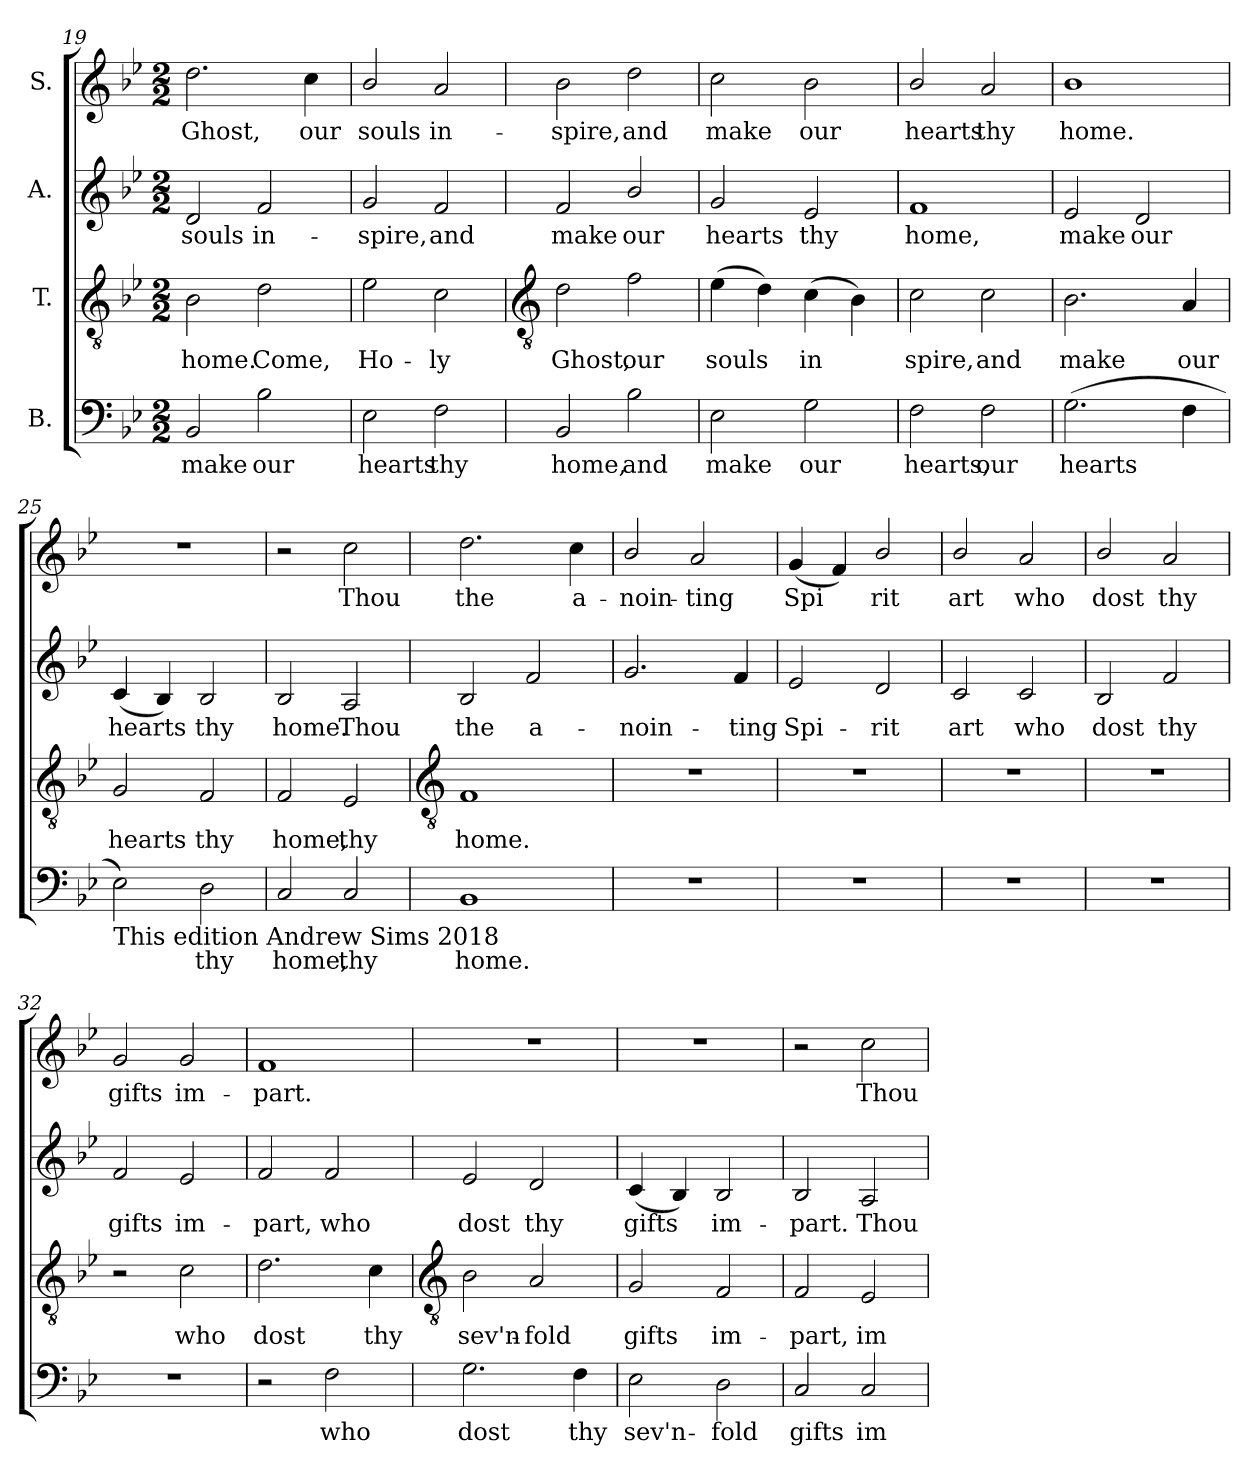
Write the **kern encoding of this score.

**kern	**text	**kern	**text	**kern	**text	**kern	**text
*part4	*part4	*part3	*part3	*part2	*part2	*part1	*part1
*staff4	*staff4	*staff3	*staff3	*staff2	*staff2	*staff1	*staff1
*I"B.	*	*I"T.	*	*I"A.	*	*I"S.	*
*clefF4	*	*clefGv2	*	*clefG2	*	*clefG2	*
*k[b-e-]	*	*k[b-e-]	*	*k[b-e-]	*	*k[b-e-]	*
*B-:	*	*B-:	*	*B-:	*	*B-:	*
*M2/2	*	*M2/2	*	*M2/2	*	*M2/2	*
=19	=19	=19	=19	=19	=19	=19	=19
!	!LO:LY:b	!	!LO:LY:b	!	!LO:LY:b	!	!LO:LY:b
2BB-	make	2B-	home.	2d	souls	2.dd	Ghost,
!	!LO:LY:b	!	!LO:LY:b	!	!LO:LY:b	!	!
2B-	our	2d	Come,	2f	in-	.	.
!	!	!	!	!	!	!	!LO:LY:b
.	.	.	.	.	.	4cc	our
=20	=20	=20	=20	=20	=20	=20	=20
!	!LO:LY:b	!	!LO:LY:b	!	!LO:LY:b	!	!LO:LY:b
2E-	hearts	2e-	Ho-	2g	-spire,	2b-/	souls
!	!LO:LY:b	!	!LO:LY:b	!	!LO:LY:b	!	!LO:LY:b
2F	thy	2c	-ly	2f	and	2a	in-
!!LO:LB:g=z
=21	=21	=21	=21	=21	=21	=21	=21
*	*	*clefGv2	*	*	*	*	*
!	!LO:LY:b	!	!LO:LY:b	!	!LO:LY:b	!	!LO:LY:b
2BB-	home,	2d	Ghost,	2f	make	2b-	-spire,
!	!LO:LY:b	!	!LO:LY:b	!	!LO:LY:b	!	!LO:LY:b
2B-	and	2f	our	2b-/	our	2dd	and
=22	=22	=22	=22	=22	=22	=22	=22
!	!LO:LY:b	!	!LO:LY:b	!	!LO:LY:b	!	!LO:LY:b
2E-	make	(>4e-	souls	2g	hearts	2cc	make
.	.	4d)	.	.	.	.	.
!	!LO:LY:b	!	!LO:LY:b	!	!LO:LY:b	!	!LO:LY:b
2G	our	(>4c	in	2e-	thy	2b-	our
.	.	4B-)	.	.	.	.	.
=23	=23	=23	=23	=23	=23	=23	=23
!	!LO:LY:b	!	!LO:LY:b	!	!LO:LY:b	!	!LO:LY:b
2F	hearts,	2c	spire,	1f	home,	2b-/	hearts
!	!LO:LY:b	!	!LO:LY:b	!	!	!	!LO:LY:b
2F	our	2c	and	.	.	2a	thy
=24	=24	=24	=24	=24	=24	=24	=24
!	!LO:LY:b	!	!LO:LY:b	!	!LO:LY:b	!	!LO:LY:b
(>2.G	hearts	2.B-	make	2e-	make	1b-	home.
!	!	!	!	!	!LO:LY:b	!	!
.	.	.	.	2d	our	.	.
!	!	!	!LO:LY:b	!	!	!	!
4F	.	4A	our	.	.	.	.
=25	=25	=25	=25	=25	=25	=25	=25
!LO:TX:b:t=This edition  Andrew Sims 2018	!	!	!	!	!	!	!
!	!	!	!LO:LY:b	!	!LO:LY:b	!	!
2E-)	.	2G	hearts	(<4c	hearts	1r	.
.	.	.	.	4B-)	.	.	.
!	!LO:LY:b	!	!LO:LY:b	!	!LO:LY:b	!	!
2D	thy	2F	thy	2B-	thy	.	.
=26	=26	=26	=26	=26	=26	=26	=26
!	!LO:LY:b	!	!LO:LY:b	!	!LO:LY:b	!	!
2C	home,	2F	home,	2B-	home.	2r	.
!	!LO:LY:b	!	!LO:LY:b	!	!LO:LY:b	!	!LO:LY:b
2C	thy	2E-	thy	2A	Thou	2cc	Thou
!!LO:LB:g=z
=27	=27	=27	=27	=27	=27	=27	=27
*	*	*clefGv2	*	*	*	*	*
!	!LO:LY:b	!	!LO:LY:b	!	!LO:LY:b	!	!LO:LY:b
1BB-	home.	1F	home.	2B-	the	2.dd	the
!	!	!	!	!	!LO:LY:b	!	!
.	.	.	.	2f	a-	.	.
!	!	!	!	!	!	!	!LO:LY:b
.	.	.	.	.	.	4cc	a-
=28	=28	=28	=28	=28	=28	=28	=28
!	!	!	!	!	!LO:LY:b	!	!LO:LY:b
1r	.	1r	.	2.g	-noin-	2b-/	-noin-
!	!	!	!	!	!	!	!LO:LY:b
.	.	.	.	.	.	2a/	-ting
!	!	!	!	!	!LO:LY:b	!	!
.	.	.	.	4f	-ting	.	.
=29	=29	=29	=29	=29	=29	=29	=29
!	!	!	!	!	!LO:LY:b	!	!LO:LY:b
1r	.	1r	.	2e-	Spi-	(<4g/	Spi
.	.	.	.	.	.	4f/)	.
!	!	!	!	!	!LO:LY:b	!	!LO:LY:b
.	.	.	.	2d	-rit	2b-/	rit
=30	=30	=30	=30	=30	=30	=30	=30
!	!	!	!	!	!LO:LY:b	!	!LO:LY:b
1r	.	1r	.	2c	art	2b-/	art
!	!	!	!	!	!LO:LY:b	!	!LO:LY:b
.	.	.	.	2c	who	2a/	who
=31	=31	=31	=31	=31	=31	=31	=31
!	!	!	!	!	!LO:LY:b	!	!LO:LY:b
1r	.	1r	.	2B-	dost	2b-/	dost
!	!	!	!	!	!LO:LY:b	!	!LO:LY:b
.	.	.	.	2f	thy	2a	thy
=32	=32	=32	=32	=32	=32	=32	=32
!	!	!	!	!	!LO:LY:b	!	!LO:LY:b
1r	.	2r	.	2f	gifts	2g	gifts
!	!	!	!LO:LY:b	!	!LO:LY:b	!	!LO:LY:b
.	.	2c	who	2e-	im-	2g	im-
=33	=33	=33	=33	=33	=33	=33	=33
!	!	!	!LO:LY:b	!	!LO:LY:b	!	!LO:LY:b
2r	.	2.d	dost	2f	-part,	1f	-part.
!	!LO:LY:b	!	!	!	!LO:LY:b	!	!
2F	who	.	.	2f	who	.	.
!	!	!	!LO:LY:b	!	!	!	!
.	.	4c	thy	.	.	.	.
!!LO:LB:g=z
=34	=34	=34	=34	=34	=34	=34	=34
*	*	*clefGv2	*	*	*	*	*
!	!LO:LY:b	!	!LO:LY:b	!	!LO:LY:b	!	!
2.G	dost	2B-	sev'n-	2e-	dost	1r	.
!	!	!	!LO:LY:b	!	!LO:LY:b	!	!
.	.	2A	-fold	2d	thy	.	.
!	!LO:LY:b	!	!	!	!	!	!
4F	thy	.	.	.	.	.	.
=35	=35	=35	=35	=35	=35	=35	=35
!	!LO:LY:b	!	!LO:LY:b	!	!LO:LY:b	!	!
2E-	sev'n-	2G	gifts	(<4c	gifts	1r	.
.	.	.	.	4B-)	.	.	.
!	!LO:LY:b	!	!LO:LY:b	!	!LO:LY:b	!	!
2D	-fold	2F	im-	2B-	im-	.	.
=36	=36	=36	=36	=36	=36	=36	=36
!	!LO:LY:b	!	!LO:LY:b	!	!LO:LY:b	!	!
2C	gifts	2F	-part,	2B-	-part.	2r	.
!	!LO:LY:b	!	!LO:LY:b	!	!LO:LY:b	!	!LO:LY:b
2C	im-	2E-	im-	2A	Thou	2cc	Thou
=	=	=	=	=	=	=	=
*-	*-	*-	*-	*-	*-	*-	*-
